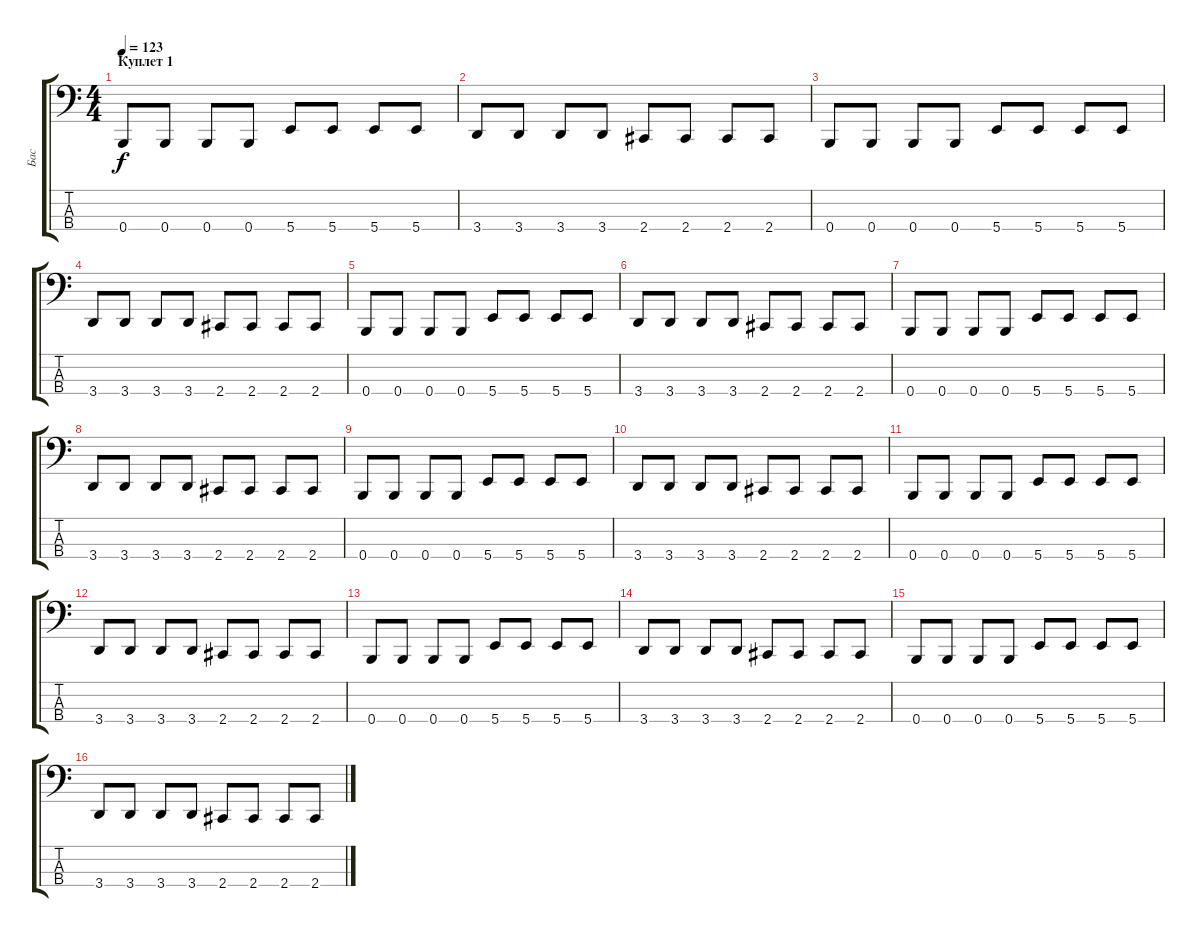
\track ("Бас" "Бас") {instrument electricbassfinger}
\staff {score tabs}
\tuning (G2 B1 Eb2 B0) {hide}
\ts (4 4)
\section ("" "Куплет 1")
\tempo 123
\clef f4
\ks c
0.4.8{dy f} 0.4.8 0.4.8 0.4.8 5.4.8 5.4.8 5.4.8 5.4.8 |
3.4.8 3.4.8 3.4.8 3.4.8 2.4.8 2.4.8 2.4.8 2.4.8 |
0.4.8 0.4.8 0.4.8 0.4.8 5.4.8 5.4.8 5.4.8 5.4.8 |
3.4.8 3.4.8 3.4.8 3.4.8 2.4.8 2.4.8 2.4.8 2.4.8 |
0.4.8 0.4.8 0.4.8 0.4.8 5.4.8 5.4.8 5.4.8 5.4.8 |
3.4.8 3.4.8 3.4.8 3.4.8 2.4.8 2.4.8 2.4.8 2.4.8 |
0.4.8 0.4.8 0.4.8 0.4.8 5.4.8 5.4.8 5.4.8 5.4.8 |
3.4.8 3.4.8 3.4.8 3.4.8 2.4.8 2.4.8 2.4.8 2.4.8 |
0.4.8 0.4.8 0.4.8 0.4.8 5.4.8 5.4.8 5.4.8 5.4.8 |
3.4.8 3.4.8 3.4.8 3.4.8 2.4.8 2.4.8 2.4.8 2.4.8 |
0.4.8 0.4.8 0.4.8 0.4.8 5.4.8 5.4.8 5.4.8 5.4.8 |
3.4.8 3.4.8 3.4.8 3.4.8 2.4.8 2.4.8 2.4.8 2.4.8 |
0.4.8 0.4.8 0.4.8 0.4.8 5.4.8 5.4.8 5.4.8 5.4.8 |
3.4.8 3.4.8 3.4.8 3.4.8 2.4.8 2.4.8 2.4.8 2.4.8 |
0.4.8 0.4.8 0.4.8 0.4.8 5.4.8 5.4.8 5.4.8 5.4.8 |
3.4.8 3.4.8 3.4.8 3.4.8 2.4.8 2.4.8 2.4.8 2.4.8
